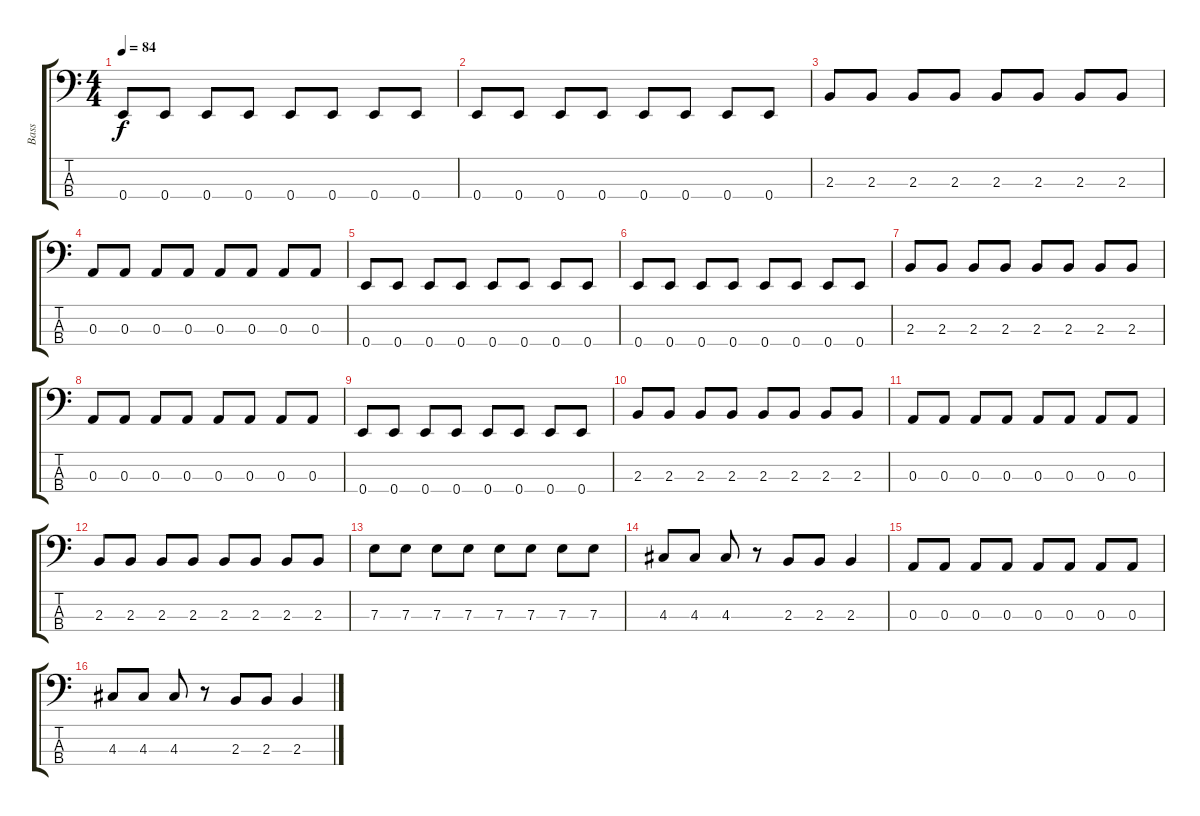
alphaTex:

\track ("Bass" "Bass") {instrument electricbassfinger}
\staff {score tabs}
\tuning (G2 D2 A1 E1) {hide}
\ts (4 4)
\tempo 84
\clef f4
\ks c
0.4.8{dy f} 0.4.8 0.4.8 0.4.8 0.4.8 0.4.8 0.4.8 0.4.8 |
0.4.8 0.4.8 0.4.8 0.4.8 0.4.8 0.4.8 0.4.8 0.4.8 |
2.3.8 2.3.8 2.3.8 2.3.8 2.3.8 2.3.8 2.3.8 2.3.8 |
0.3.8 0.3.8 0.3.8 0.3.8 0.3.8 0.3.8 0.3.8 0.3.8 |
0.4.8 0.4.8 0.4.8 0.4.8 0.4.8 0.4.8 0.4.8 0.4.8 |
0.4.8 0.4.8 0.4.8 0.4.8 0.4.8 0.4.8 0.4.8 0.4.8 |
2.3.8 2.3.8 2.3.8 2.3.8 2.3.8 2.3.8 2.3.8 2.3.8 |
0.3.8 0.3.8 0.3.8 0.3.8 0.3.8 0.3.8 0.3.8 0.3.8 |
0.4.8 0.4.8 0.4.8 0.4.8 0.4.8 0.4.8 0.4.8 0.4.8 |
2.3.8 2.3.8 2.3.8 2.3.8 2.3.8 2.3.8 2.3.8 2.3.8 |
0.3.8 0.3.8 0.3.8 0.3.8 0.3.8 0.3.8 0.3.8 0.3.8 |
2.3.8 2.3.8 2.3.8 2.3.8 2.3.8 2.3.8 2.3.8 2.3.8 |
7.3.8 7.3.8 7.3.8 7.3.8 7.3.8 7.3.8 7.3.8 7.3.8 |
4.3.8 4.3.8 4.3.8 r.8 2.3.8 2.3.8 2.3.4 |
0.3.8 0.3.8 0.3.8 0.3.8 0.3.8 0.3.8 0.3.8 0.3.8 |
4.3.8 4.3.8 4.3.8 r.8 2.3.8 2.3.8 2.3.4
